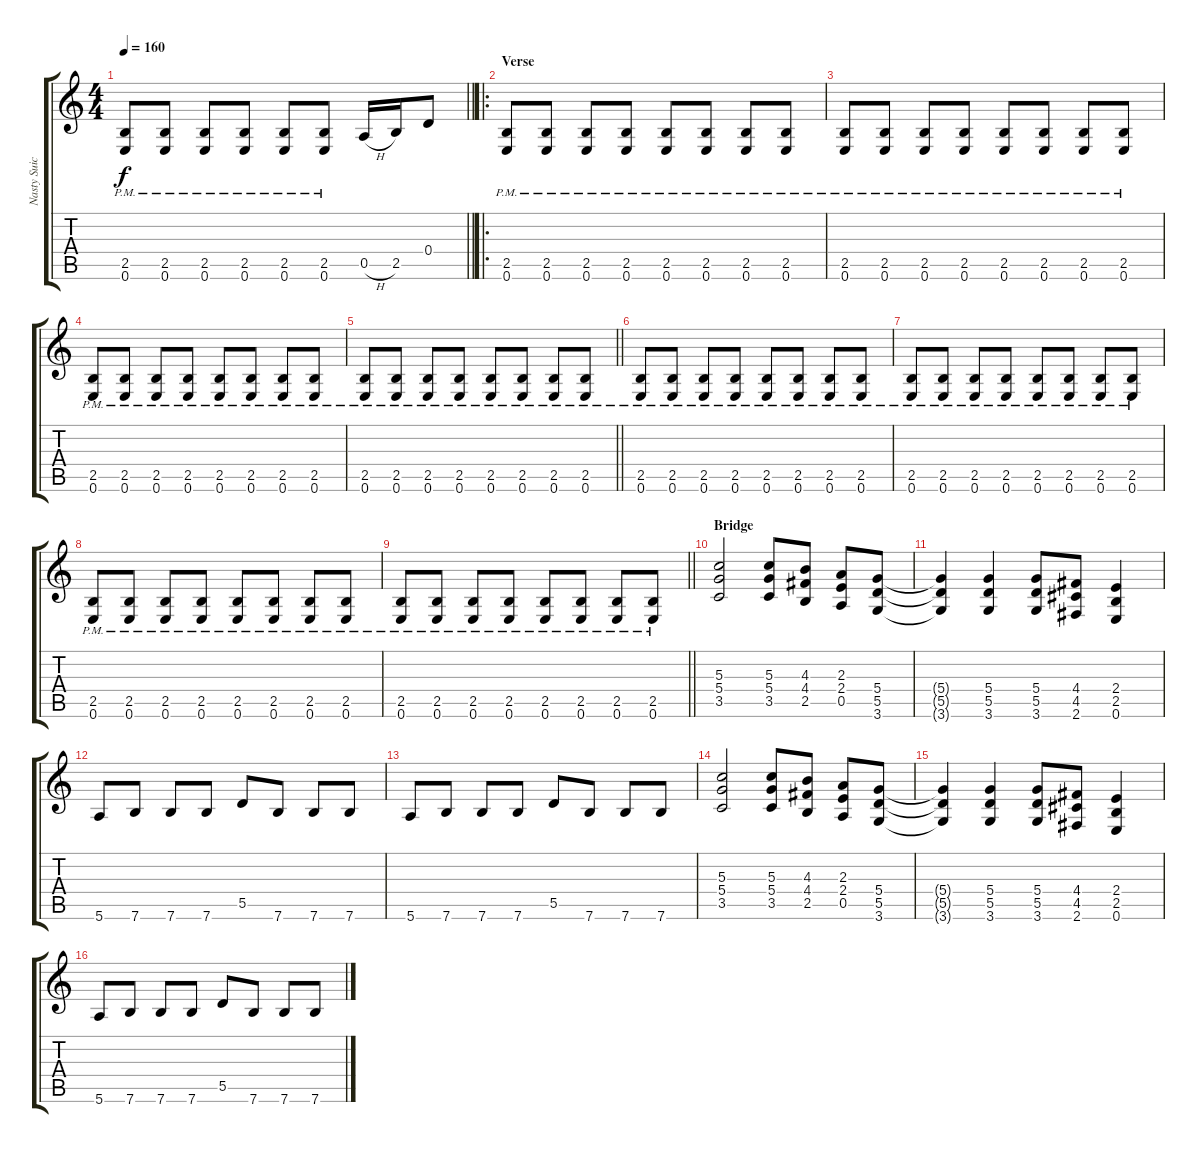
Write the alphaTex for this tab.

\track ("Nasty Suicide" "Nasty Suic") {instrument overdrivenguitar}
\staff {score tabs}
\tuning (E4 B3 G3 D3 A2 E2) {hide}
\ts (4 4)
\tempo 160
\clef g2
\barLineRight lightlight
\ks c
(2.5{pm} 0.6{pm}).8{dy f} (2.5{pm} 0.6{pm}).8 (2.5{pm} 0.6{pm}).8 (2.5{pm} 0.6{pm}).8 (2.5{pm} 0.6{pm}).8 (2.5{pm} 0.6{pm}).8 0.5{h}.16 2.5.16 0.4.8 |
\ro
\section ("" "Verse")
(2.5{pm} 0.6{pm}).8 (2.5{pm} 0.6{pm}).8 (2.5{pm} 0.6{pm}).8 (2.5{pm} 0.6{pm}).8 (2.5{pm} 0.6{pm}).8 (2.5{pm} 0.6{pm}).8 (2.5{pm} 0.6{pm}).8 (2.5{pm} 0.6{pm}).8 |
(2.5{pm} 0.6{pm}).8 (2.5{pm} 0.6{pm}).8 (2.5{pm} 0.6{pm}).8 (2.5{pm} 0.6{pm}).8 (2.5{pm} 0.6{pm}).8 (2.5{pm} 0.6{pm}).8 (2.5{pm} 0.6{pm}).8 (2.5{pm} 0.6{pm}).8 |
(2.5{pm} 0.6{pm}).8 (2.5{pm} 0.6{pm}).8 (2.5{pm} 0.6{pm}).8 (2.5{pm} 0.6{pm}).8 (2.5{pm} 0.6{pm}).8 (2.5{pm} 0.6{pm}).8 (2.5{pm} 0.6{pm}).8 (2.5{pm} 0.6{pm}).8 |
\barLineRight lightlight
(2.5{pm} 0.6{pm}).8 (2.5{pm} 0.6{pm}).8 (2.5{pm} 0.6{pm}).8 (2.5{pm} 0.6{pm}).8 (2.5{pm} 0.6{pm}).8 (2.5{pm} 0.6{pm}).8 (2.5{pm} 0.6{pm}).8 (2.5{pm} 0.6{pm}).8 |
(2.5{pm} 0.6{pm}).8 (2.5{pm} 0.6{pm}).8 (2.5{pm} 0.6{pm}).8 (2.5{pm} 0.6{pm}).8 (2.5{pm} 0.6{pm}).8 (2.5{pm} 0.6{pm}).8 (2.5{pm} 0.6{pm}).8 (2.5{pm} 0.6{pm}).8 |
(2.5{pm} 0.6{pm}).8 (2.5{pm} 0.6{pm}).8 (2.5{pm} 0.6{pm}).8 (2.5{pm} 0.6{pm}).8 (2.5{pm} 0.6{pm}).8 (2.5{pm} 0.6{pm}).8 (2.5{pm} 0.6{pm}).8 (2.5{pm} 0.6{pm}).8 |
(2.5{pm} 0.6{pm}).8 (2.5{pm} 0.6{pm}).8 (2.5{pm} 0.6{pm}).8 (2.5{pm} 0.6{pm}).8 (2.5{pm} 0.6{pm}).8 (2.5{pm} 0.6{pm}).8 (2.5{pm} 0.6{pm}).8 (2.5{pm} 0.6{pm}).8 |
\barLineRight lightlight
(2.5{pm} 0.6{pm}).8 (2.5{pm} 0.6{pm}).8 (2.5{pm} 0.6{pm}).8 (2.5{pm} 0.6{pm}).8 (2.5{pm} 0.6{pm}).8 (2.5{pm} 0.6{pm}).8 (2.5{pm} 0.6{pm}).8 (2.5{pm} 0.6{pm}).8 |
\section ("" "Bridge")
(5.3 5.4 3.5).2 (5.3 5.4 3.5).8 (4.3 4.4 2.5).8 (2.3 2.4 0.5).8 (5.4 5.5 3.6).8 |
(5.4{t} 5.5{t} 3.6{t}).4 (5.4 5.5 3.6).4 (5.4 5.5 3.6).8 (4.4 4.5 2.6).8 (2.4 2.5 0.6).4 |
5.6.8 7.6.8 7.6.8 7.6.8 5.5.8 7.6.8 7.6.8 7.6.8 |
5.6.8 7.6.8 7.6.8 7.6.8 5.5.8 7.6.8 7.6.8 7.6.8 |
(5.3 5.4 3.5).2 (5.3 5.4 3.5).8 (4.3 4.4 2.5).8 (2.3 2.4 0.5).8 (5.4 5.5 3.6).8 |
(5.4{t} 5.5{t} 3.6{t}).4 (5.4 5.5 3.6).4 (5.4 5.5 3.6).8 (4.4 4.5 2.6).8 (2.4 2.5 0.6).4 |
5.6.8 7.6.8 7.6.8 7.6.8 5.5.8 7.6.8 7.6.8 7.6.8
